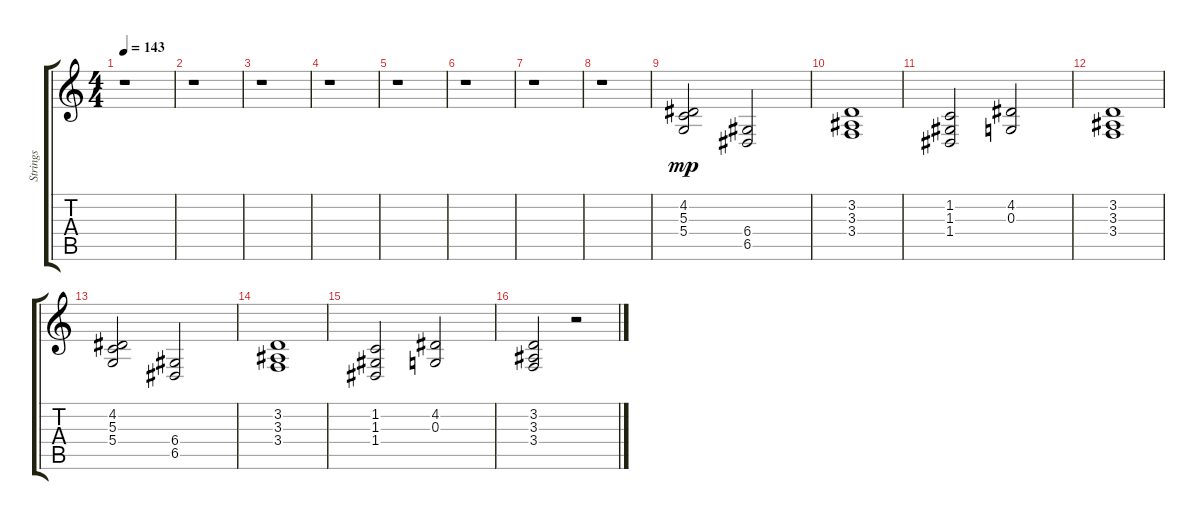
\track ("Strings" "Strings") {instrument synthstrings1}
\staff {score tabs}
\tuning (E4 B3 G3 D3 A2 E2) {hide}
\ts (4 4)
\tempo 143
\clef g2
\ks c
r.1{dy mp} |
r.1 |
r.1 |
r.1 |
r.1 |
r.1 |
r.1 |
r.1 |
(4.2 5.3 5.4).2 (6.4 6.5).2 |
(3.2 3.3 3.4).1 |
(1.2 1.3 1.4).2 (4.2 0.3).2 |
(3.2 3.3 3.4).1 |
(4.2 5.3 5.4).2 (6.4 6.5).2 |
(3.2 3.3 3.4).1 |
(1.2 1.3 1.4).2 (4.2 0.3).2 |
(3.2 3.3 3.4).2 r.2
